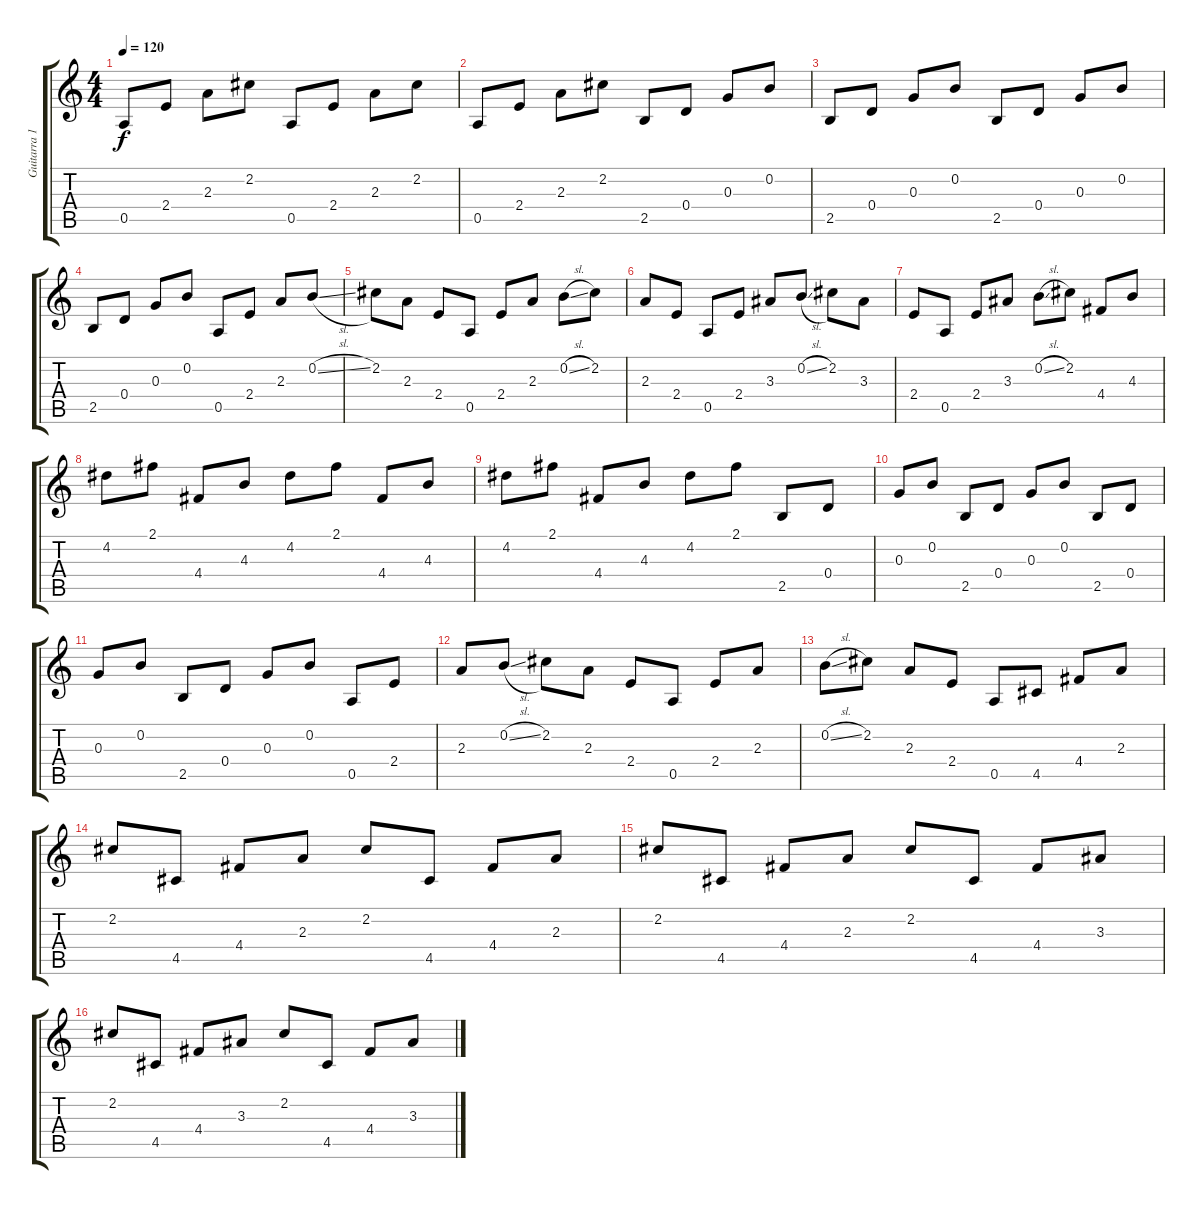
\track ("Guitarra 1" "Guitarra 1") {instrument acousticguitarsteel}
\staff {score tabs}
\tuning (E4 B3 G3 D3 A2 E2) {hide}
\ts (4 4)
\tempo 120
\clef g2
\ks c
0.5.8{dy f} 2.4.8 2.3.8 2.2.8 0.5.8 2.4.8 2.3.8 2.2.8 |
0.5.8 2.4.8 2.3.8 2.2.8 2.5.8 0.4.8 0.3.8 0.2.8 |
2.5.8 0.4.8 0.3.8 0.2.8 2.5.8 0.4.8 0.3.8 0.2.8 |
2.5.8 0.4.8 0.3.8 0.2.8 0.5.8 2.4.8 2.3.8 0.2{sl}.8 |
2.2.8 2.3.8 2.4.8 0.5.8 2.4.8 2.3.8 0.2{sl}.8 2.2.8 |
2.3.8 2.4.8 0.5.8 2.4.8 3.3.8 0.2{sl}.8 2.2.8 3.3.8 |
2.4.8 0.5.8 2.4.8 3.3.8 0.2{sl}.8 2.2.8 4.4.8 4.3.8 |
4.2.8 2.1.8 4.4.8 4.3.8 4.2.8 2.1.8 4.4.8 4.3.8 |
4.2.8 2.1.8 4.4.8 4.3.8 4.2.8 2.1.8 2.5.8 0.4.8 |
0.3.8 0.2.8 2.5.8 0.4.8 0.3.8 0.2.8 2.5.8 0.4.8 |
0.3.8 0.2.8 2.5.8 0.4.8 0.3.8 0.2.8 0.5.8 2.4.8 |
2.3.8 0.2{sl}.8 2.2.8 2.3.8 2.4.8 0.5.8 2.4.8 2.3.8 |
0.2{sl}.8 2.2.8 2.3.8 2.4.8 0.5.8 4.5.8 4.4.8 2.3.8 |
2.2.8 4.5.8 4.4.8 2.3.8 2.2.8 4.5.8 4.4.8 2.3.8 |
2.2.8 4.5.8 4.4.8 2.3.8 2.2.8 4.5.8 4.4.8 3.3.8 |
2.2.8 4.5.8 4.4.8 3.3.8 2.2.8 4.5.8 4.4.8 3.3.8
